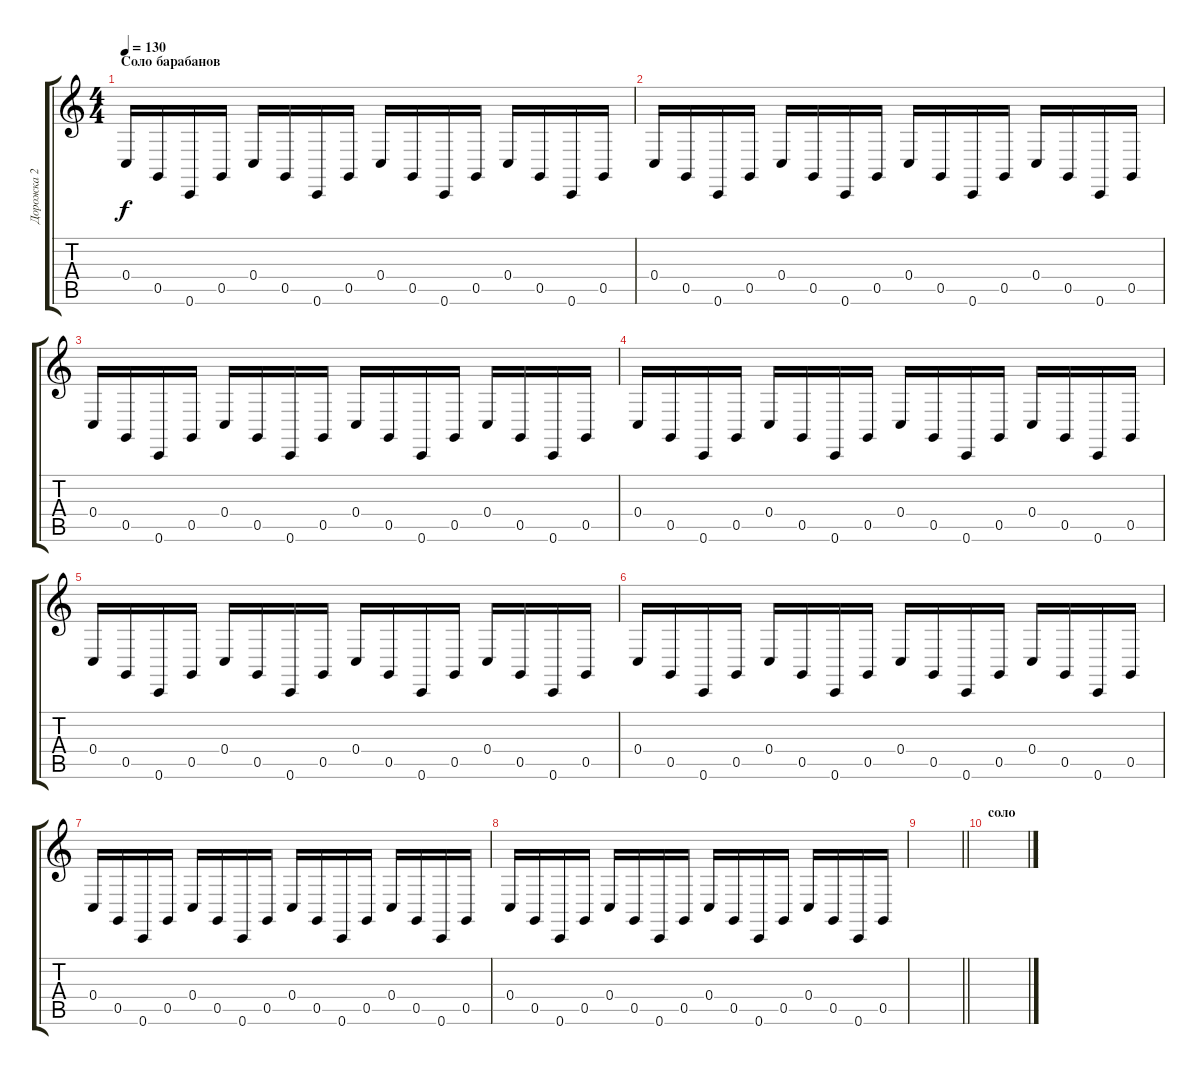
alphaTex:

\track ("Дорожка 2" "Дорожка 2") {instrument lead2sawtooth}
\staff {score tabs}
\tuning (D4 A3 F3 C3 G2 C2) {hide}
\ts (4 4)
\section ("" "Соло барабанов")
\tempo 130
\clef g2
\ks c
0.4.16{dy f volume 1} 0.5.16{volume 16} 0.6.16 0.5.16 0.4.16 0.5.16 0.6.16 0.5.16 0.4.16 0.5.16{volume 4} 0.6.16 0.5.16 0.4.16 0.5.16 0.6.16 0.5.16 |
0.4.16{volume 1} 0.5.16{volume 16} 0.6.16 0.5.16 0.4.16 0.5.16 0.6.16 0.5.16 0.4.16 0.5.16{volume 4} 0.6.16 0.5.16 0.4.16 0.5.16 0.6.16 0.5.16 |
0.4.16{volume 1} 0.5.16{volume 16} 0.6.16 0.5.16 0.4.16 0.5.16 0.6.16 0.5.16 0.4.16 0.5.16{volume 4} 0.6.16 0.5.16 0.4.16 0.5.16 0.6.16 0.5.16 |
0.4.16{volume 1} 0.5.16{volume 16} 0.6.16 0.5.16 0.4.16 0.5.16 0.6.16 0.5.16 0.4.16 0.5.16{volume 4} 0.6.16 0.5.16 0.4.16 0.5.16 0.6.16 0.5.16 |
0.4.16{volume 1} 0.5.16{volume 16} 0.6.16 0.5.16 0.4.16 0.5.16 0.6.16 0.5.16 0.4.16 0.5.16{volume 4} 0.6.16 0.5.16 0.4.16 0.5.16 0.6.16 0.5.16 |
0.4.16{volume 1} 0.5.16{volume 16} 0.6.16 0.5.16 0.4.16 0.5.16 0.6.16 0.5.16 0.4.16 0.5.16{volume 4} 0.6.16 0.5.16 0.4.16 0.5.16 0.6.16 0.5.16 |
0.4.16{volume 1} 0.5.16{volume 16} 0.6.16 0.5.16 0.4.16 0.5.16 0.6.16 0.5.16 0.4.16 0.5.16{volume 4} 0.6.16 0.5.16 0.4.16 0.5.16 0.6.16 0.5.16 |
0.4.16{volume 1} 0.5.16{volume 16} 0.6.16 0.5.16 0.4.16 0.5.16 0.6.16 0.5.16 0.4.16 0.5.16{volume 4} 0.6.16 0.5.16 0.4.16 0.5.16 0.6.16 0.5.16 |
\barLineRight lightlight
|
\section ("" "соло")
